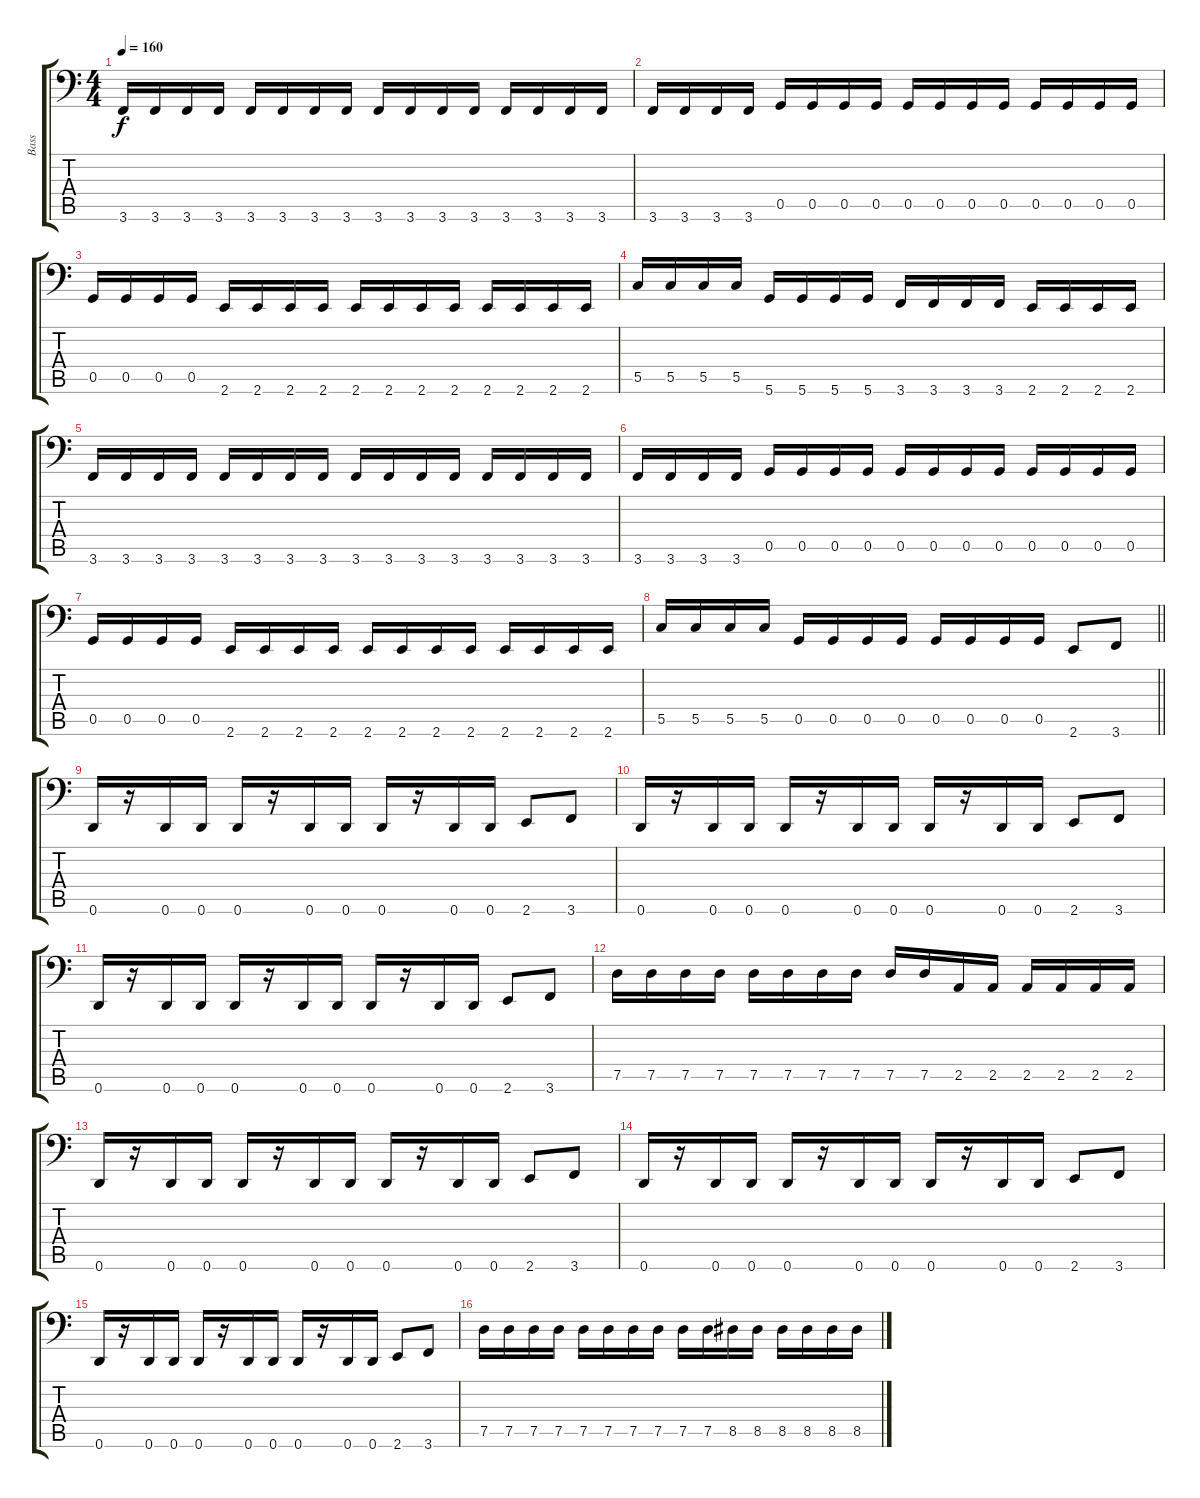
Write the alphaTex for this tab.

\track ("Bass" "Bass") {instrument electricbassfinger}
\staff {score tabs}
\tuning (D3 A2 F2 C2 G1 D1) {hide}
\ts (4 4)
\tempo 160
\clef f4
\ks c
3.6.16{dy f} 3.6.16 3.6.16 3.6.16 3.6.16 3.6.16 3.6.16 3.6.16 3.6.16 3.6.16 3.6.16 3.6.16 3.6.16 3.6.16 3.6.16 3.6.16 |
3.6.16 3.6.16 3.6.16 3.6.16 0.5.16 0.5.16 0.5.16 0.5.16 0.5.16 0.5.16 0.5.16 0.5.16 0.5.16 0.5.16 0.5.16 0.5.16 |
0.5.16 0.5.16 0.5.16 0.5.16 2.6.16 2.6.16 2.6.16 2.6.16 2.6.16 2.6.16 2.6.16 2.6.16 2.6.16 2.6.16 2.6.16 2.6.16 |
5.5.16 5.5.16 5.5.16 5.5.16 5.6.16 5.6.16 5.6.16 5.6.16 3.6.16 3.6.16 3.6.16 3.6.16 2.6.16 2.6.16 2.6.16 2.6.16 |
3.6.16 3.6.16 3.6.16 3.6.16 3.6.16 3.6.16 3.6.16 3.6.16 3.6.16 3.6.16 3.6.16 3.6.16 3.6.16 3.6.16 3.6.16 3.6.16 |
3.6.16 3.6.16 3.6.16 3.6.16 0.5.16 0.5.16 0.5.16 0.5.16 0.5.16 0.5.16 0.5.16 0.5.16 0.5.16 0.5.16 0.5.16 0.5.16 |
0.5.16 0.5.16 0.5.16 0.5.16 2.6.16 2.6.16 2.6.16 2.6.16 2.6.16 2.6.16 2.6.16 2.6.16 2.6.16 2.6.16 2.6.16 2.6.16 |
\barLineRight lightlight
5.5.16 5.5.16 5.5.16 5.5.16 0.5.16 0.5.16 0.5.16 0.5.16 0.5.16 0.5.16 0.5.16 0.5.16 2.6.8 3.6.8 |
0.6.16 r.16 0.6.16 0.6.16 0.6.16 r.16 0.6.16 0.6.16 0.6.16 r.16 0.6.16 0.6.16 2.6.8 3.6.8 |
0.6.16 r.16 0.6.16 0.6.16 0.6.16 r.16 0.6.16 0.6.16 0.6.16 r.16 0.6.16 0.6.16 2.6.8 3.6.8 |
0.6.16 r.16 0.6.16 0.6.16 0.6.16 r.16 0.6.16 0.6.16 0.6.16 r.16 0.6.16 0.6.16 2.6.8 3.6.8 |
7.5.16 7.5.16 7.5.16 7.5.16 7.5.16 7.5.16 7.5.16 7.5.16 7.5.16 7.5.16 2.5.16 2.5.16 2.5.16 2.5.16 2.5.16 2.5.16 |
0.6.16 r.16 0.6.16 0.6.16 0.6.16 r.16 0.6.16 0.6.16 0.6.16 r.16 0.6.16 0.6.16 2.6.8 3.6.8 |
0.6.16 r.16 0.6.16 0.6.16 0.6.16 r.16 0.6.16 0.6.16 0.6.16 r.16 0.6.16 0.6.16 2.6.8 3.6.8 |
0.6.16 r.16 0.6.16 0.6.16 0.6.16 r.16 0.6.16 0.6.16 0.6.16 r.16 0.6.16 0.6.16 2.6.8 3.6.8 |
7.5.16 7.5.16 7.5.16 7.5.16 7.5.16 7.5.16 7.5.16 7.5.16 7.5.16 7.5.16 8.5.16 8.5.16 8.5.16 8.5.16 8.5.16 8.5.16
